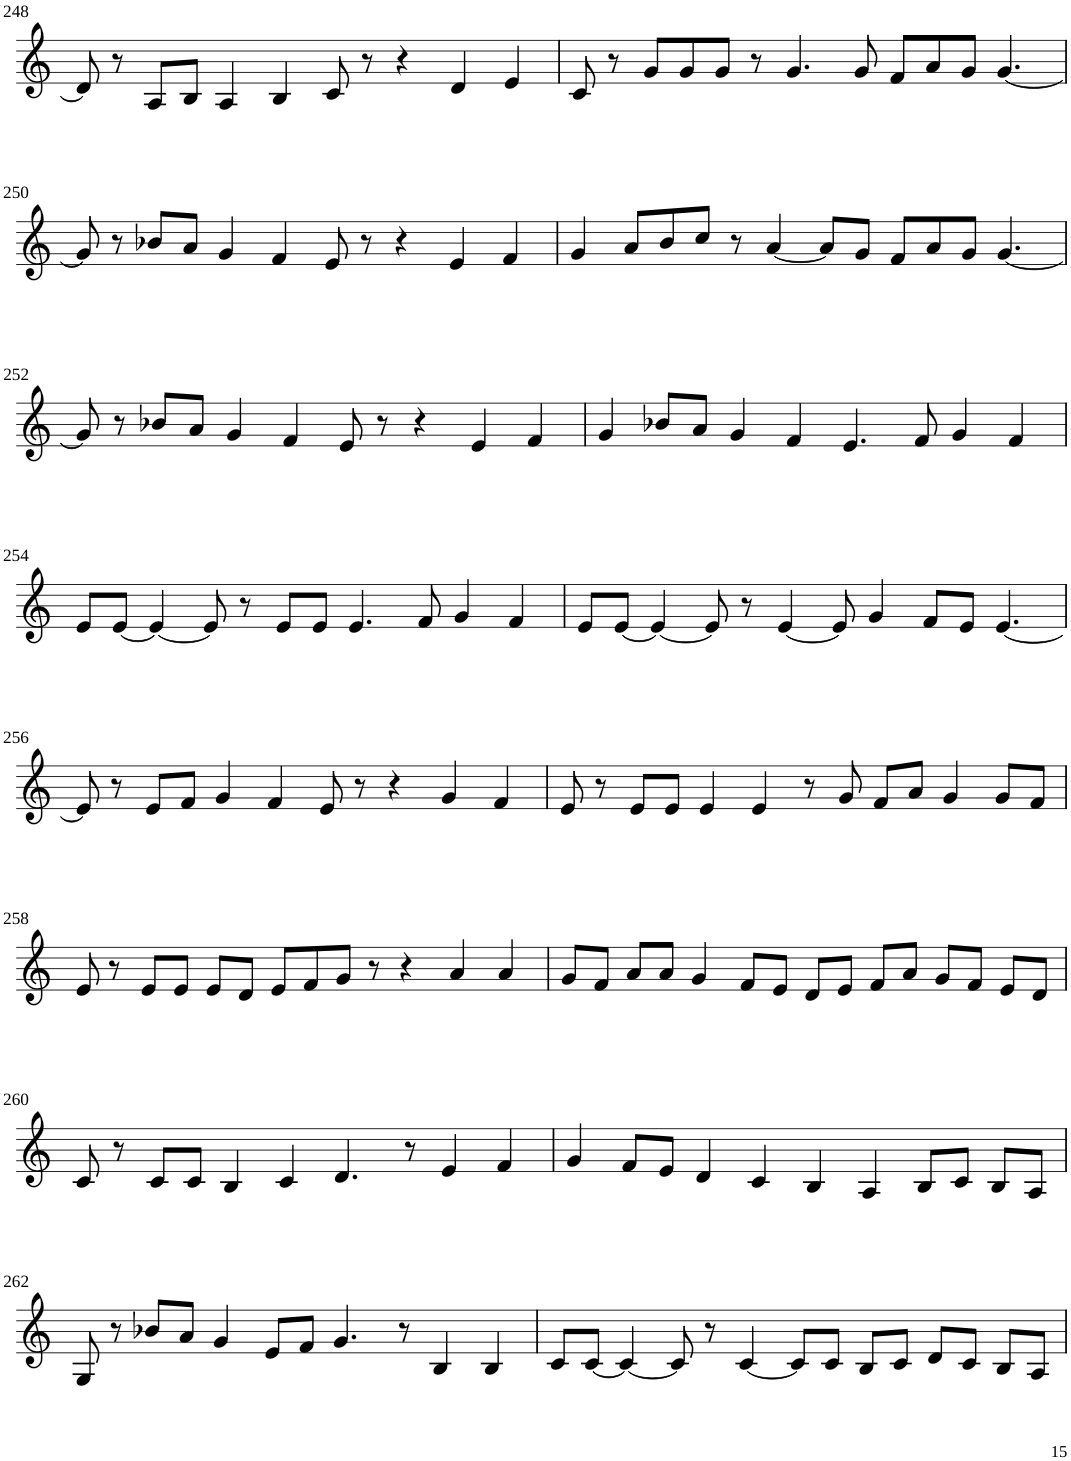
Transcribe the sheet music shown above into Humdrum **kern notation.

**kern
*part1
*staff1
*I"Violin
!!LO:PB:g=z
*clefG2
*k[]
*M8/4
=248
8d/]
8r
8A/L
8B/J
4A/
4B/
8c/
8r
4r
4d/
4e/
=249
8c/
8r
8g/L
8g/
8g/J
8r
4.g/
8g/
8f/L
8a/
8g/J
[4.g/
!!LO:LB:g=z
=250
8g/]
8r
8b-X/L
8a/J
4g/
4f/
8e/
8r
4r
4e/
4f/
=251
4g/
8a/L
8b/
8cc/J
8r
[4a/
8a/L]
8g/J
8f/L
8a/
8g/J
[4.g/
!!LO:LB:g=z
=252
8g/]
8r
8b-X/L
8a/J
4g/
4f/
8e/
8r
4r
4e/
4f/
=253
4g/
8b-X/L
8a/J
4g/
4f/
4.e/
8f/
4g/
4f/
!!LO:LB:g=z
=254
8e/L
[8e/J
4e/_
8e/]
8r
8e/L
8e/J
4.e/
8f/
4g/
4f/
=255
8e/L
[8e/J
4e/_
8e/]
8r
[4e/
8e/]
4g/
8f/L
8e/J
[4.e/
!!LO:LB:g=z
=256
8e/]
8r
8e/L
8f/J
4g/
4f/
8e/
8r
4r
4g/
4f/
=257
8e/
8r
8e/L
8e/J
4e/
4e/
8r
8g/
8f/L
8a/J
4g/
8g/L
8f/J
!!LO:LB:g=z
=258
8e/
8r
8e/L
8e/J
8e/L
8d/J
8e/L
8f/
8g/J
8r
4r
4a/
4a/
=259
8g/L
8f/J
8a/L
8a/J
4g/
8f/L
8e/J
8d/L
8e/J
8f/L
8a/J
8g/L
8f/J
8e/L
8d/J
!!LO:LB:g=z
=260
8c/
8r
8c/L
8c/J
4B/
4c/
4.d/
8r
4e/
4f/
=261
4g/
8f/L
8e/J
4d/
4c/
4B/
4A/
8B/L
8c/J
8B/L
8A/J
!!LO:LB:g=z
=262
8G/
8r
8b-X/L
8a/J
4g/
8e/L
8f/J
4.g/
8r
4B/
4B/
=263
8c/L
[8c/J
4c/_
8c/]
8r
[4c/
8c/L]
8c/J
8B/L
8c/J
8d/L
8c/J
8B/L
8A/J
=
*-
